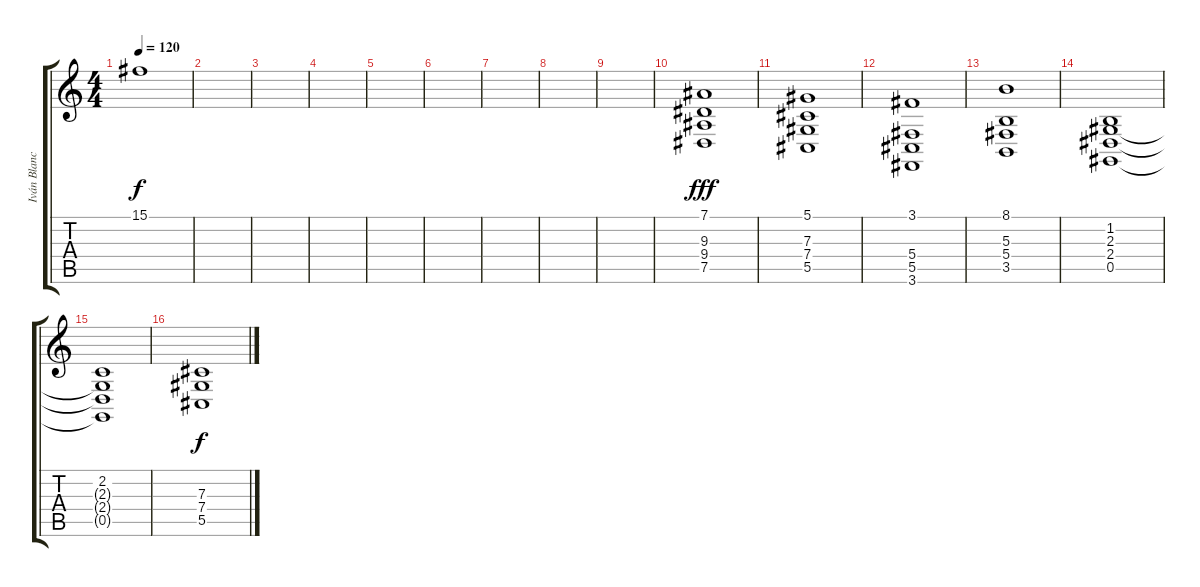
\track ("Iván Blanco" "Iván Blanc") {instrument stringensemble1}
\staff {score tabs}
\tuning (Eb4 Bb3 Gb3 Db3 Ab2 Eb2) {hide}
\ts (4 4)
\tempo 120
\clef g2
\ks c
15.1.1{dy f} |
|
|
|
|
|
|
|
|
(7.1 9.3 9.4 7.5).1{dy fff instrument choiraahs} |
(5.1 7.3 7.4 5.5).1 |
(3.1 5.4 5.5 3.6).1 |
(8.1 5.3 5.4 3.5).1 |
(1.2 2.3 2.4 0.5).1 |
(2.2 2.3{t} 2.4{t} 0.5{t}).1 |
(7.3 7.4 5.5).1{dy f}
